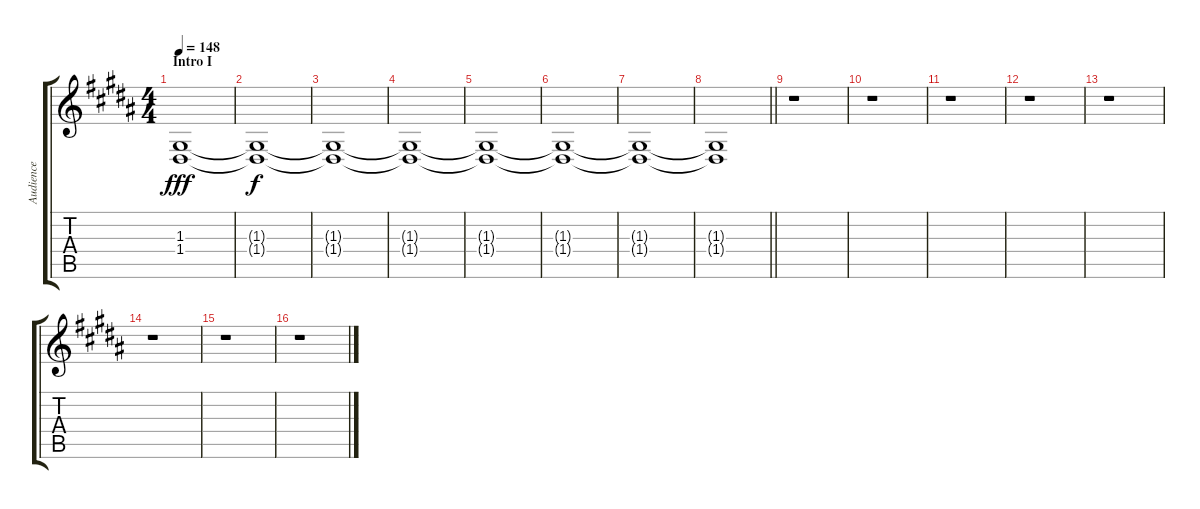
\track ("Audience" "Audience") {instrument applause}
\staff {score tabs}
\tuning (E4 B3 G3 D3 A2 E2) {hide}
\ts (4 4)
\section ("" "Intro I")
\tempo 148
\clef g2
\ks b
(1.3 1.4).1{dy fff instrument applause} |
(1.3{t} 1.4{t}).1{dy f} |
(1.3{t} 1.4{t}).1 |
(1.3{t} 1.4{t}).1 |
(1.3{t} 1.4{t}).1 |
(1.3{t} 1.4{t}).1 |
(1.3{t} 1.4{t}).1 |
\barLineRight lightlight
(1.3{t} 1.4{t}).1 |
r.1 |
r.1 |
r.1 |
r.1 |
r.1 |
r.1 |
r.1 |
r.1
